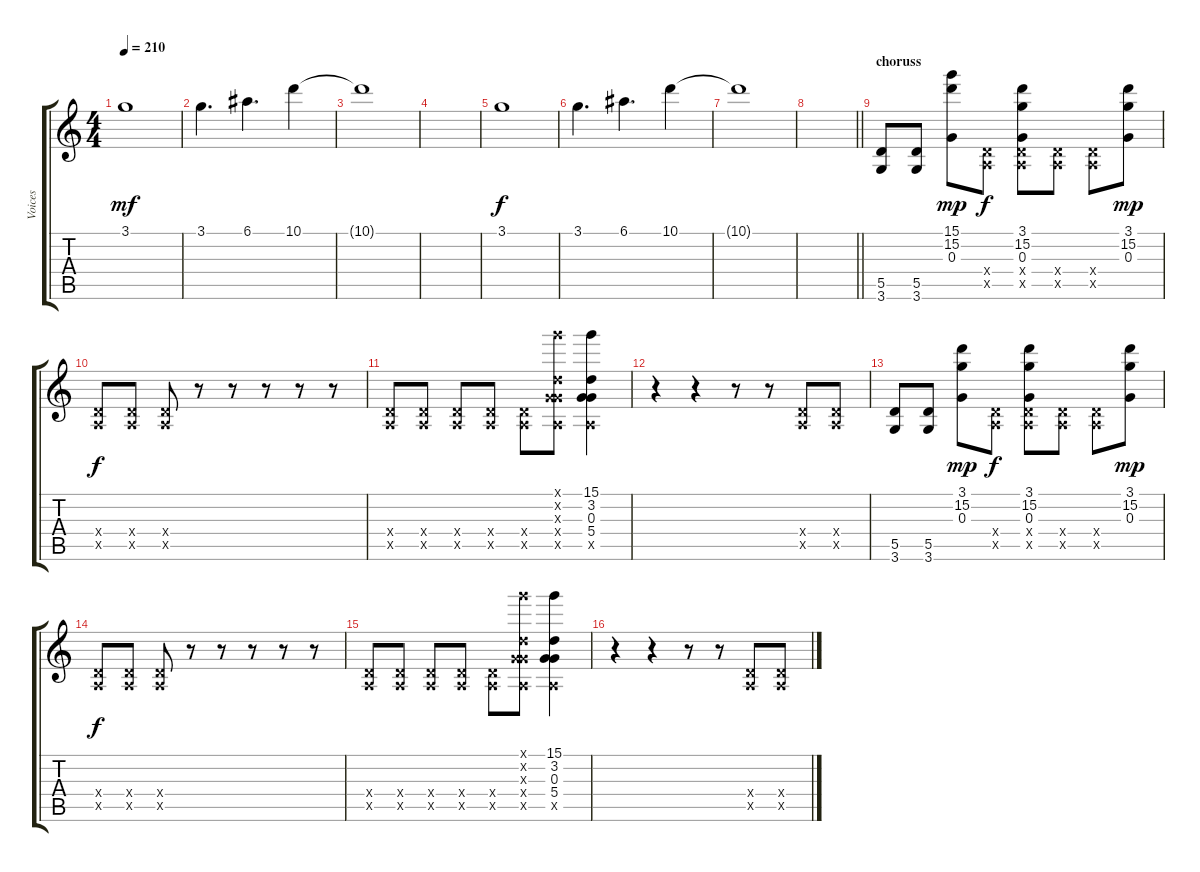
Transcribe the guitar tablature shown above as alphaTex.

\track ("Voices " "Voices ") {instrument overdrivenguitar}
\staff {score tabs}
\tuning (E4 B3 G3 D3 A2 E2) {hide}
\ts (4 4)
\tempo 210
\clef g2
\ks c
3.1.1{dy mf} |
3.1.4{d} 6.1.4{d} 10.1.4 |
10.1{t}.1 |
|
3.1.1{dy f} |
3.1.4{d} 6.1.4{d} 10.1.4 |
10.1{t}.1 |
\barLineRight lightlight
|
\section ("" "choruss")
(5.5 3.6).8 (5.5 3.6).8 (15.1 15.2 0.3).8{dy mp} (0.4{x} 0.5{x}).8{dy f} (3.1 15.2 0.3 0.4{x} 0.5{x}).8 (0.4{x} 0.5{x}).8 (0.4{x} 0.5{x}).8 (3.1 15.2 0.3).8{dy mp} |
(0.4{x} 0.5{x}).8{dy f} (0.4{x} 0.5{x}).8 (0.4{x} 0.5{x}).8 r.8 r.8 r.8 r.8 r.8 |
(0.4{x} 0.5{x}).8 (0.4{x} 0.5{x}).8 (0.4{x} 0.5{x}).8 (0.4{x} 0.5{x}).8 (0.4{x} 0.5{x}).8 (15.1{x} 3.2{x} 0.3{x} 5.4{x} 0.5{x}).8 (15.1 3.2 0.3 5.4 0.5{x}).4 |
r.4 r.4 r.8 r.8 (0.4{x} 0.5{x}).8 (0.4{x} 0.5{x}).8 |
(5.5 3.6).8 (5.5 3.6).8 (3.1 15.2 0.3).8{dy mp} (0.4{x} 0.5{x}).8{dy f} (3.1 15.2 0.3 0.4{x} 0.5{x}).8 (0.4{x} 0.5{x}).8 (0.4{x} 0.5{x}).8 (3.1 15.2 0.3).8{dy mp} |
(0.4{x} 0.5{x}).8{dy f} (0.4{x} 0.5{x}).8 (0.4{x} 0.5{x}).8 r.8 r.8 r.8 r.8 r.8 |
(0.4{x} 0.5{x}).8 (0.4{x} 0.5{x}).8 (0.4{x} 0.5{x}).8 (0.4{x} 0.5{x}).8 (0.4{x} 0.5{x}).8 (15.1{x} 3.2{x} 0.3{x} 5.4{x} 0.5{x}).8 (15.1 3.2 0.3 5.4 0.5{x}).4 |
r.4 r.4 r.8 r.8 (0.4{x} 0.5{x}).8 (0.4{x} 0.5{x}).8
